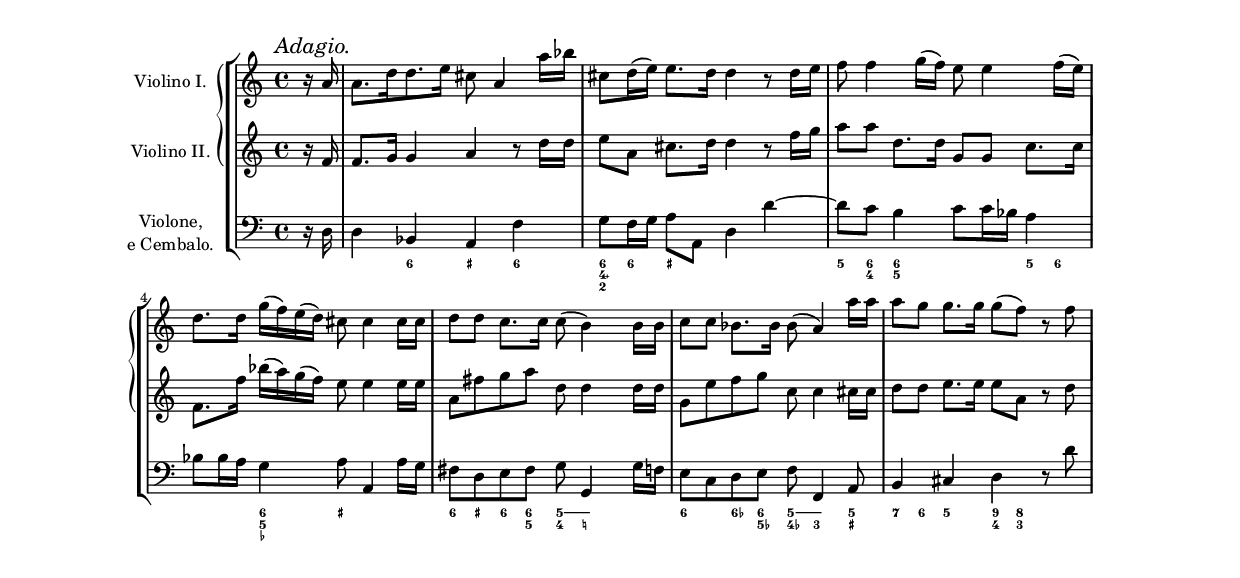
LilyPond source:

\version "2.13.36"
#(set-global-staff-size 15)
\paper {
  ragged-right = ##f
  line-width = 16\cm
  indent = 1.5\cm
}

% NR 2.7.3 Figured bass


\header {
  lsrtags = "headwords"
  texidoc = ""
  doctitle = "headword"
}

% Arcangelo Corelli, 12 Sonate da Camera, Op. 2
% Sonata II, Allemanda
% measures 1 - 88
% Coded by Neil Puttock; modified by Carl Sorensen

extendOn = \bassFigureExtendersOn
extendOff = \bassFigureExtendersOff

\score {

  \new StaffGroup <<

    \new GrandStaff <<

      \new Staff = "violinoI" {
        \set Staff.instrumentName = \markup {
          \line { Violino I. }
        }
        \time 4/4
        \mark \markup { \italic Adagio. }
        \partial 8
        r16 a'16 |
        a'8. [ d''16 d''8.  e''16 ] cis''8 a'4 a''16 bes''16 |
        cis''8 d''16 ( e'' ) e''8.  d''16 d''4 r8 d''16 e''16 |
        f''8 f''4 g''16 ( f''16 ) e''8 e''4 f''16 ( e''16 ) |
        d''8.  d''16 g''16 ( f''16 ) e''16 ( d''16 ) cis''8
            cis''4 cis''16 cis''16 |
        d''8 d''8 c''8.  c''16 c''8 ( b'4 ) b'16 b'16 |
        c''8 c''8 bes'8.  bes'16 bes'8 ( a'4 ) a''16 a''16 |
        a''8 g''8 g''8.  g''16 g''8 ( f''8 ) r8 f''8 |
      }

      \new Staff = "violinoII" {
        \set Staff.instrumentName = \markup {
          \line { Violino II. }
        }
        \time 4/4
        \partial 8
        r16 f'16 |
        f'8.  g'16 g'4 a'4 r8 d''16 d''16 |
        e''8 a'8 cis''8.  d''16 d''4 r8 f''16 g''16 |
        a''8 a''8 d''8.  d''16 g'8 g'8 c''8.  c''16 |
        f'8.  f''16 bes''16 ( a''16 ) g''16 ( f''16 ) e''8 e''4 e''16 e''16 |
        a'8 fis''8 g''8 a''8 d''8 d''4 d''16 d''16 |
        g'8 e''8 f''8 g''8 c''8 c''4 cis''16 cis''16 |
        d''8 d''8 e''8.  e''16 e''8 a'8 r8 d''8 |
      }

    >>

    \new Staff = "violone" {
      \set Staff.instrumentName = \markup {
        \center-column {
          Violone,
          \line { e Cembalo. }
        }
      }
      \time 4/4
      \clef bass
      \partial 8
      r16 d16 |
      d4 bes,4 a,4 f4 |
      g8 f16 g16 a8 a,8 d4 d'4 ~ |
      d'8 c'8 b4 c'8 c'16 bes16 a4 |
      bes8 bes16 a16 g4 a8 a,4 a16 g16 |
      fis8 d8 e8 fis8 g8 g,4 g16 f16 |
      e8 c8 d8 e8 f8 f,4 a,8 |
      b,4 cis4 d4 r8 d'8 |
    }

    \new FiguredBass \figuremode {
      \set figuredBassAlterationDirection = #RIGHT
      \set figuredBassPlusDirection = #RIGHT
      \override BassFigureAlignment #'stacking-dir = #DOWN
      s8 |
      s4 <6>4 <_+>4 <6>4 |
      <6 4\+ 2>8 <6>8 <_+> s8 s2 |
      <5>8 <6 4>8 <6 5>4 s4 <5>8 <6>8 |
      s4 <6 5 _-> <_+>2 |
      <6>8 <_+>8 <6>8 <6 5>8 <5 4>8 \extendOn <5 _!>8 \extendOff s4 |
      <6>4 <6->8 <6 5->8 <5 4->8 \extendOn <5 3>4 \extendOff <5 _+>8 |
      <7>8 <6>8 <5>4 <9 4>8 <8 3>8 s4 |
    }

  >>

  \layout {
    \context {
      \Score
      \override RehearsalMark #'break-align-symbols = #'(time-signature)
      \override RehearsalMark #'self-alignment-X = #LEFT
      \override TimeSignature #'break-align-anchor-alignment = #LEFT
    }
  }
}
